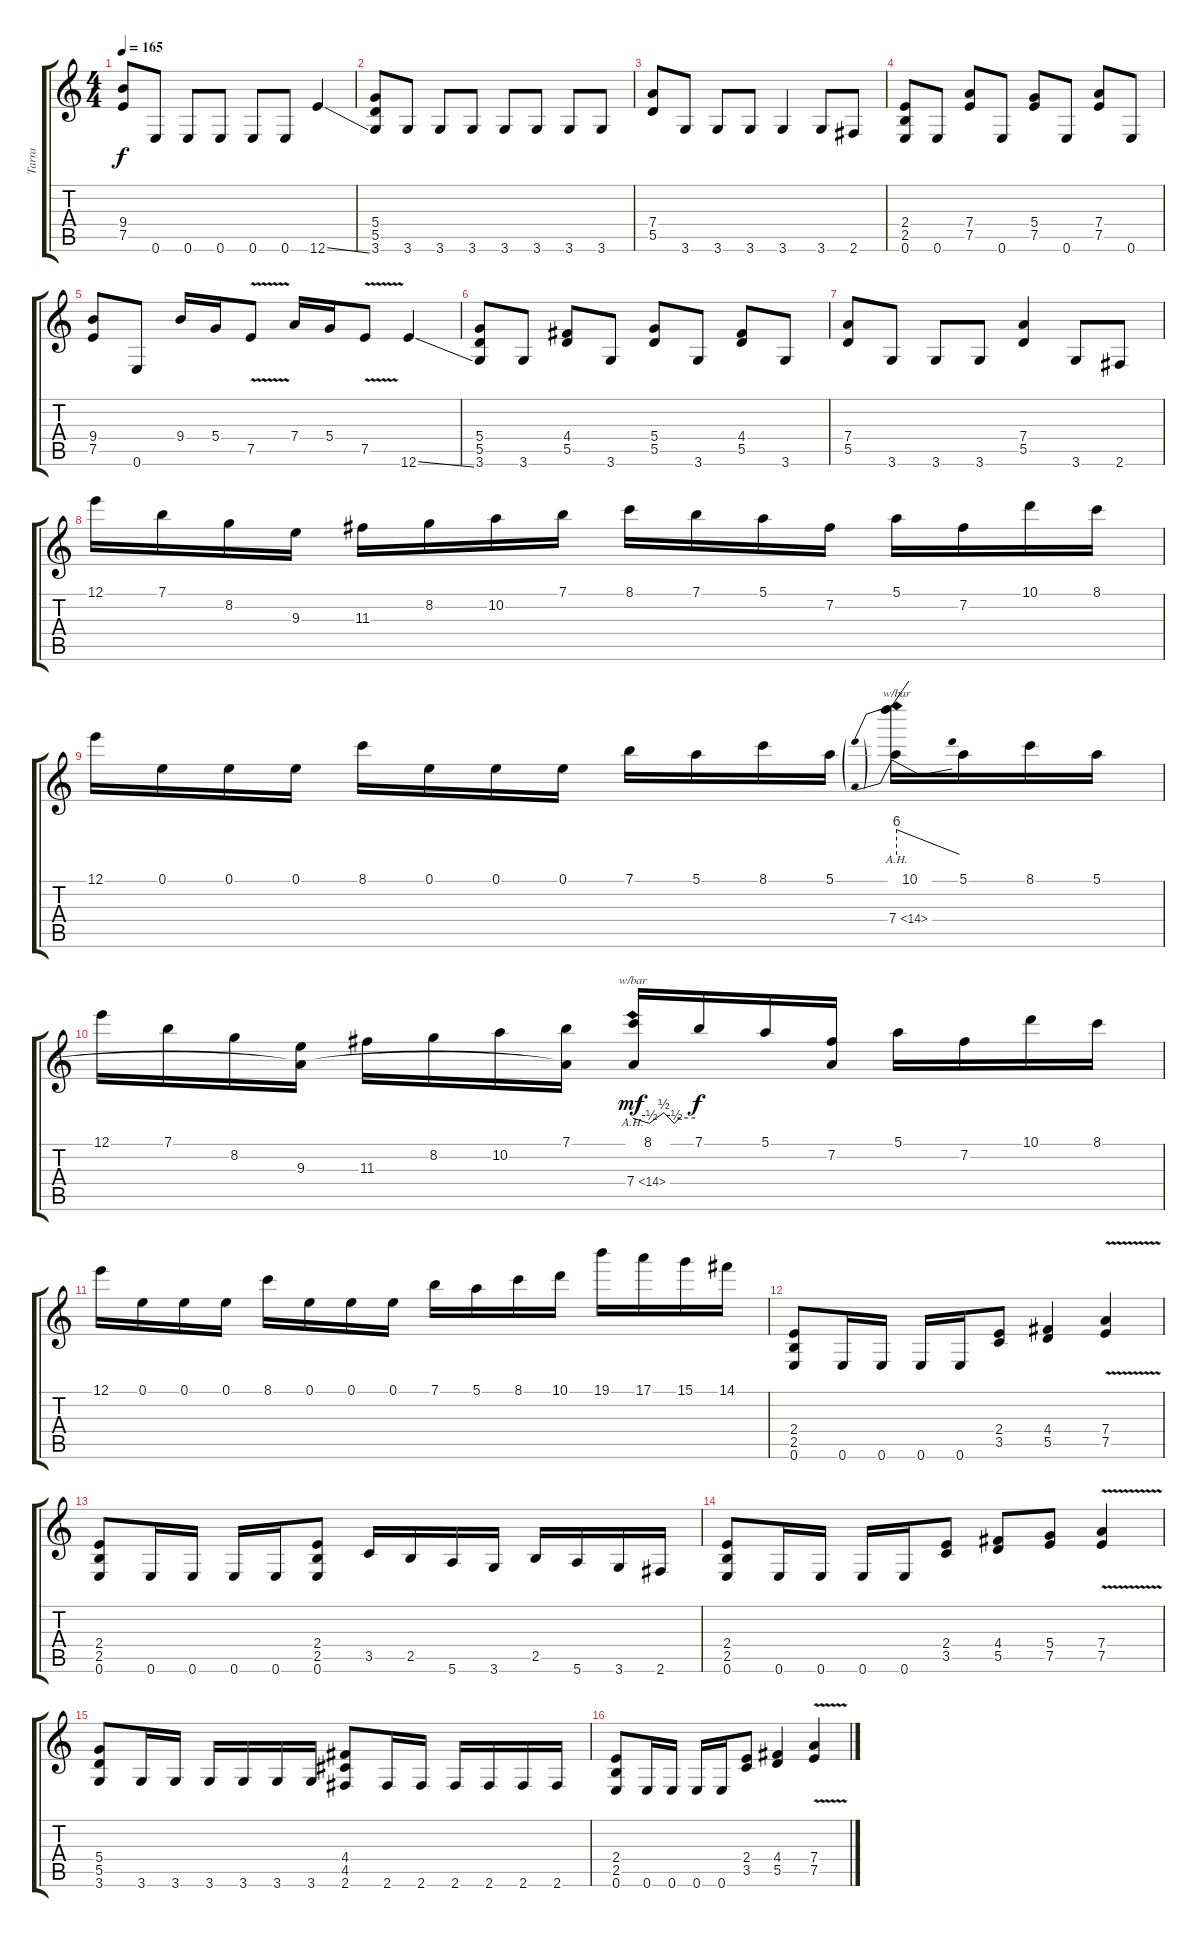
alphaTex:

\track ("Tarra" "Tarra") {instrument distortionguitar}
\staff {score tabs}
\tuning (E4 B3 G3 D3 A2 E2) {hide}
\ts (4 4)
\tempo 165
\clef g2
\ks c
(9.4 7.5).8{dy f} 0.6.8 0.6.8 0.6.8 0.6.8 0.6.8 12.6{ss}.4 |
(5.4 5.5 3.6).8 3.6.8 3.6.8 3.6.8 3.6.8 3.6.8 3.6.8 3.6.8 |
(7.4 5.5).8 3.6.8 3.6.8 3.6.8 3.6.4 3.6.8 2.6.8 |
(2.4 2.5 0.6).8 0.6.8 (7.4 7.5).8 0.6.8 (5.4 7.5).8 0.6.8 (7.4 7.5).8 0.6.8 |
(9.4 7.5).8 0.6.8 9.4.16 5.4.16 7.5{v}.8 7.4.16 5.4.16 7.5{v}.8 12.6{ss}.4 |
(5.4 5.5 3.6).8 3.6.8 (4.4 5.5).8 3.6.8 (5.4 5.5).8 3.6.8 (4.4 5.5).8 3.6.8 |
(7.4 5.5).8 3.6.8 3.6.8 3.6.8 (7.4 5.5).4 3.6.8 2.6.8 |
12.1.16 7.1.16 8.2.16 9.3.16 11.3.16 8.2.16 10.2.16 7.1.16 8.1.16 7.1.16 5.1.16 7.2.16 5.1.16 7.2.16 10.1.16 8.1.16 |
12.1.16 0.1.16 0.1.16 0.1.16 8.1.16 0.1.16 0.1.16 0.1.16 7.1.16 5.1.16 8.1.16 5.1.16 (10.1 7.4{ah 7}).16{tbe (predivedive default 0 24 60 0)} 5.1.16 8.1.16 5.1.16 |
12.1.16 7.1.16 8.2.16 (9.3 7.4{t}).16 11.3.16 8.2.16 10.2.16 (7.1 7.4{t}).16 (8.1 7.4{ah 7}).16{tbe (custom default 0 0 16 -2 30 2 40 -2 45 0 60 0) dy mf} 7.1.16{dy f} 5.1.16 (7.2 7.4{t}).16 5.1.16 7.2.16 10.1.16 8.1.16 |
12.1.16 0.1.16 0.1.16 0.1.16 8.1.16 0.1.16 0.1.16 0.1.16 7.1.16 5.1.16 8.1.16 10.1.16 19.1.16 17.1.16 15.1.16 14.1.16 |
(2.4 2.5 0.6).8 0.6.16 0.6.16 0.6.16 0.6.16 (2.4 3.5).8 (4.4 5.5).4 (7.4{v} 7.5).4 |
(2.4 2.5 0.6).8 0.6.16 0.6.16 0.6.16 0.6.16 (2.4 2.5 0.6).8 3.5.16 2.5.16 5.6.16 3.6.16 2.5.16 5.6.16 3.6.16 2.6.16 |
(2.4 2.5 0.6).8 0.6.16 0.6.16 0.6.16 0.6.16 (2.4 3.5).8 (4.4 5.5).8 (5.4 7.5).8 (7.4{v} 7.5{v}).4 |
(5.4 5.5 3.6).8 3.6.16 3.6.16 3.6.16 3.6.16 3.6.16 3.6.16 (4.4 4.5 2.6).8 2.6.16 2.6.16 2.6.16 2.6.16 2.6.16 2.6.16 |
(2.4 2.5 0.6).8 0.6.16 0.6.16 0.6.16 0.6.16 (2.4 3.5).8 (4.4 5.5).4 (7.4{v} 7.5).4
